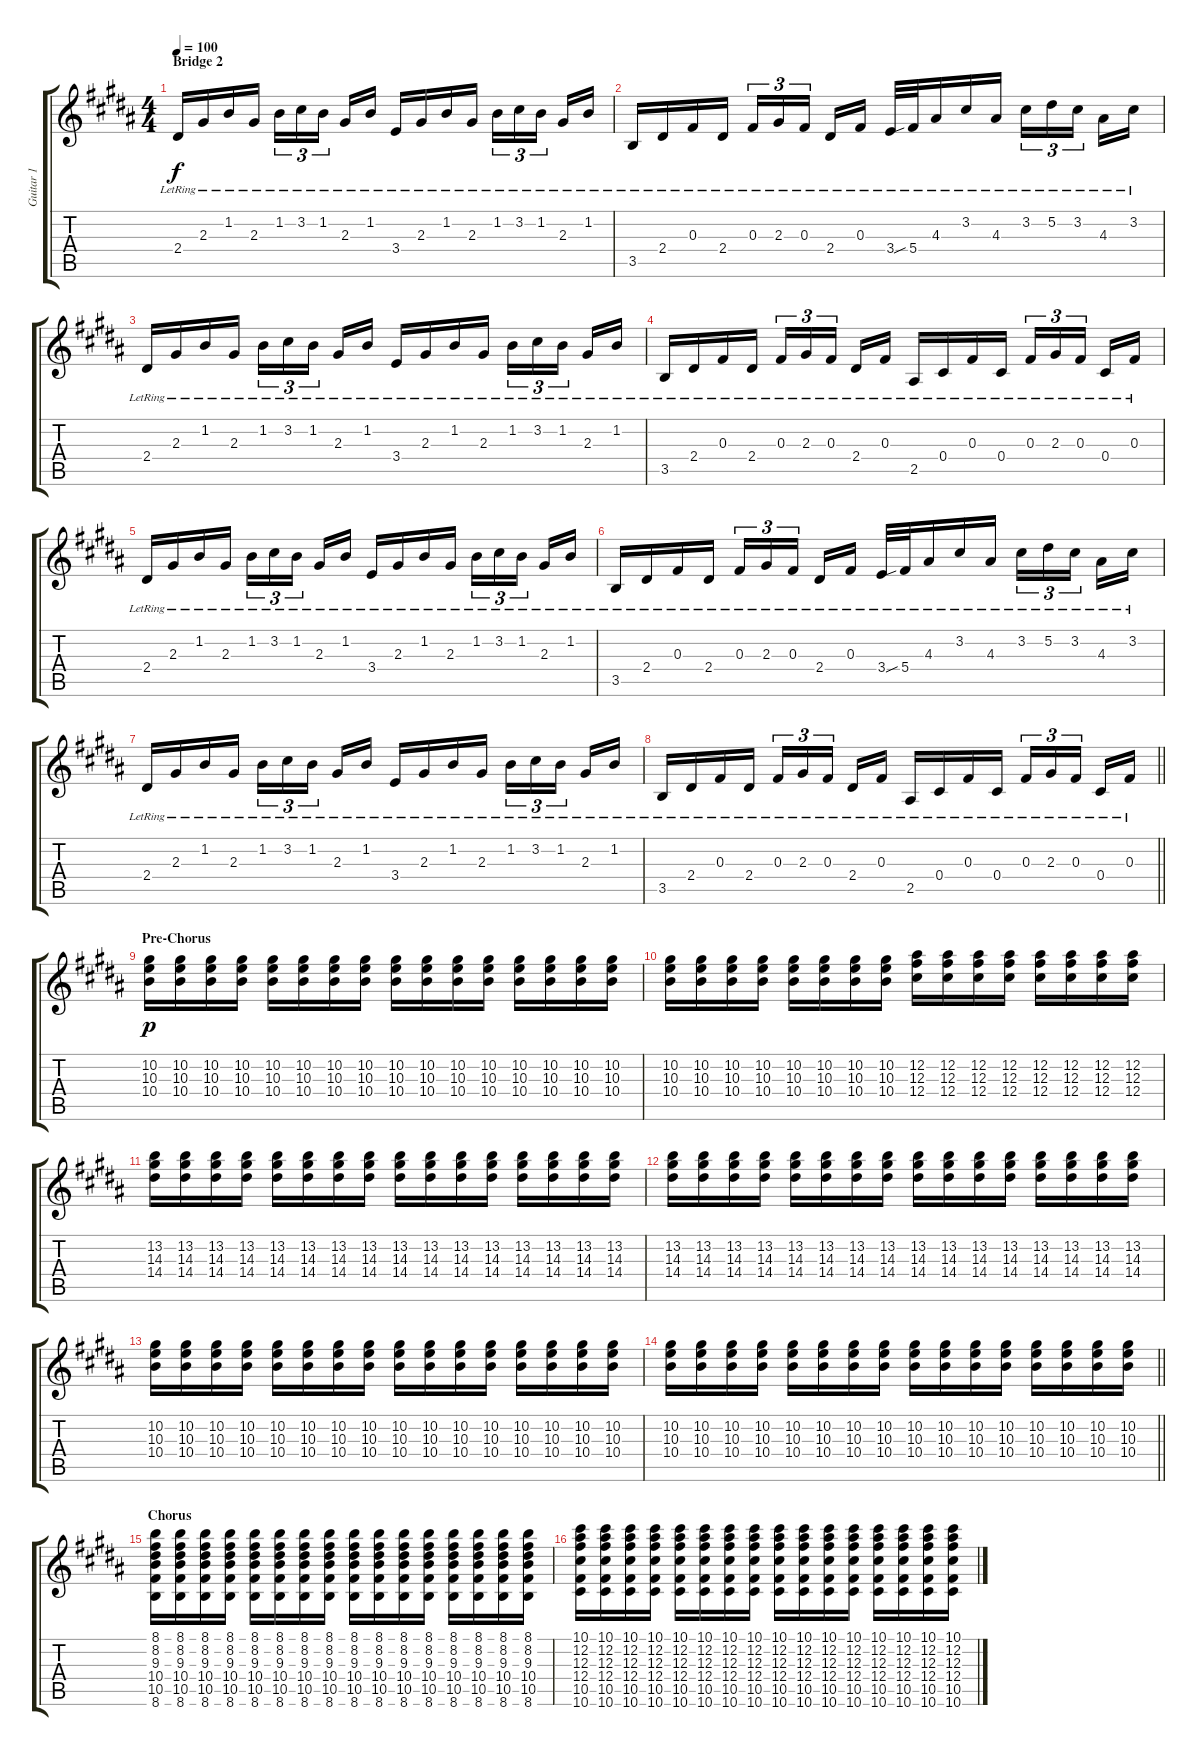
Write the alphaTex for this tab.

\track ("Guitar 1" "Guitar 1") {instrument acousticguitarnylon}
\staff {score tabs}
\tuning (Eb4 Bb3 Gb3 Db3 Ab2 Eb2) {hide}
\ts (4 4)
\section ("" "Bridge 2")
\tempo 100
\clef g2
\ks b
2.4{lr}.16{dy f} 2.3{lr}.16 1.2{lr}.16 2.3{lr}.16 1.2{lr}.16{tu (3 2)} 3.2{lr}.16{tu (3 2)} 1.2{lr}.16{tu (3 2) beam splitsecondary} 2.3{lr}.16 1.2{lr}.16 3.4{lr}.16 2.3{lr}.16 1.2{lr}.16 2.3{lr}.16 1.2{lr}.16{tu (3 2)} 3.2{lr}.16{tu (3 2)} 1.2{lr}.16{tu (3 2) beam splitsecondary} 2.3{lr}.16 1.2{lr}.16 |
3.5{lr}.16 2.4{lr}.16 0.3{lr}.16 2.4{lr}.16 0.3{lr}.16{tu (3 2)} 2.3{lr}.16{tu (3 2)} 0.3{lr}.16{tu (3 2) beam splitsecondary} 2.4{lr}.16 0.3{lr}.16 3.4{lr}.32 5.4{sib lr}.32 4.3{lr}.16 3.2{lr}.16 4.3{lr}.16 3.2{lr}.16{tu (3 2)} 5.2{lr}.16{tu (3 2)} 3.2{lr}.16{tu (3 2) beam splitsecondary} 4.3{lr}.16 3.2{lr}.16 |
2.4{lr}.16 2.3{lr}.16 1.2{lr}.16 2.3{lr}.16 1.2{lr}.16{tu (3 2)} 3.2{lr}.16{tu (3 2)} 1.2{lr}.16{tu (3 2) beam splitsecondary} 2.3{lr}.16 1.2{lr}.16 3.4{lr}.16 2.3{lr}.16 1.2{lr}.16 2.3{lr}.16 1.2{lr}.16{tu (3 2)} 3.2{lr}.16{tu (3 2)} 1.2{lr}.16{tu (3 2) beam splitsecondary} 2.3{lr}.16 1.2{lr}.16 |
3.5{lr}.16 2.4{lr}.16 0.3{lr}.16 2.4{lr}.16 0.3{lr}.16{tu (3 2)} 2.3{lr}.16{tu (3 2)} 0.3{lr}.16{tu (3 2) beam splitsecondary} 2.4{lr}.16 0.3{lr}.16 2.5{lr}.16 0.4{lr}.16 0.3{lr}.16 0.4{lr}.16 0.3{lr}.16{tu (3 2)} 2.3{lr}.16{tu (3 2)} 0.3{lr}.16{tu (3 2) beam splitsecondary} 0.4{lr}.16 0.3{lr}.16 |
2.4{lr}.16 2.3{lr}.16 1.2{lr}.16 2.3{lr}.16 1.2{lr}.16{tu (3 2)} 3.2{lr}.16{tu (3 2)} 1.2{lr}.16{tu (3 2) beam splitsecondary} 2.3{lr}.16 1.2{lr}.16 3.4{lr}.16 2.3{lr}.16 1.2{lr}.16 2.3{lr}.16 1.2{lr}.16{tu (3 2)} 3.2{lr}.16{tu (3 2)} 1.2{lr}.16{tu (3 2) beam splitsecondary} 2.3{lr}.16 1.2{lr}.16 |
3.5{lr}.16 2.4{lr}.16 0.3{lr}.16 2.4{lr}.16 0.3{lr}.16{tu (3 2)} 2.3{lr}.16{tu (3 2)} 0.3{lr}.16{tu (3 2) beam splitsecondary} 2.4{lr}.16 0.3{lr}.16 3.4{lr}.32 5.4{sib lr}.32 4.3{lr}.16 3.2{lr}.16 4.3{lr}.16 3.2{lr}.16{tu (3 2)} 5.2{lr}.16{tu (3 2)} 3.2{lr}.16{tu (3 2) beam splitsecondary} 4.3{lr}.16 3.2{lr}.16 |
2.4{lr}.16 2.3{lr}.16 1.2{lr}.16 2.3{lr}.16 1.2{lr}.16{tu (3 2)} 3.2{lr}.16{tu (3 2)} 1.2{lr}.16{tu (3 2) beam splitsecondary} 2.3{lr}.16 1.2{lr}.16 3.4{lr}.16 2.3{lr}.16 1.2{lr}.16 2.3{lr}.16 1.2{lr}.16{tu (3 2)} 3.2{lr}.16{tu (3 2)} 1.2{lr}.16{tu (3 2) beam splitsecondary} 2.3{lr}.16 1.2{lr}.16 |
\barLineRight lightlight
3.5{lr}.16 2.4{lr}.16 0.3{lr}.16 2.4{lr}.16 0.3{lr}.16{tu (3 2)} 2.3{lr}.16{tu (3 2)} 0.3{lr}.16{tu (3 2) beam splitsecondary} 2.4{lr}.16 0.3{lr}.16 2.5{lr}.16 0.4{lr}.16 0.3{lr}.16 0.4{lr}.16 0.3{lr}.16{tu (3 2)} 2.3{lr}.16{tu (3 2)} 0.3{lr}.16{tu (3 2) beam splitsecondary} 0.4{lr}.16 0.3{lr}.16 |
\section ("" "Pre-Chorus")
(10.2 10.3 10.4).16{dy p volume 14 instrument electricguitarclean} (10.2 10.3 10.4).16 (10.2 10.3 10.4).16 (10.2 10.3 10.4).16 (10.2 10.3 10.4).16 (10.2 10.3 10.4).16 (10.2 10.3 10.4).16 (10.2 10.3 10.4).16 (10.2 10.3 10.4).16 (10.2 10.3 10.4).16 (10.2 10.3 10.4).16 (10.2 10.3 10.4).16 (10.2 10.3 10.4).16 (10.2 10.3 10.4).16 (10.2 10.3 10.4).16 (10.2 10.3 10.4).16 |
(10.2 10.3 10.4).16 (10.2 10.3 10.4).16 (10.2 10.3 10.4).16 (10.2 10.3 10.4).16 (10.2 10.3 10.4).16 (10.2 10.3 10.4).16 (10.2 10.3 10.4).16 (10.2 10.3 10.4).16 (12.2 12.3 12.4).16 (12.2 12.3 12.4).16 (12.2 12.3 12.4).16 (12.2 12.3 12.4).16 (12.2 12.3 12.4).16 (12.2 12.3 12.4).16 (12.2 12.3 12.4).16 (12.2 12.3 12.4).16 |
(13.2 14.3 14.4).16 (13.2 14.3 14.4).16 (13.2 14.3 14.4).16 (13.2 14.3 14.4).16 (13.2 14.3 14.4).16 (13.2 14.3 14.4).16 (13.2 14.3 14.4).16 (13.2 14.3 14.4).16 (13.2 14.3 14.4).16 (13.2 14.3 14.4).16 (13.2 14.3 14.4).16 (13.2 14.3 14.4).16 (13.2 14.3 14.4).16 (13.2 14.3 14.4).16 (13.2 14.3 14.4).16 (13.2 14.3 14.4).16 |
(13.2 14.3 14.4).16 (13.2 14.3 14.4).16 (13.2 14.3 14.4).16 (13.2 14.3 14.4).16 (13.2 14.3 14.4).16 (13.2 14.3 14.4).16 (13.2 14.3 14.4).16 (13.2 14.3 14.4).16 (13.2 14.3 14.4).16 (13.2 14.3 14.4).16 (13.2 14.3 14.4).16 (13.2 14.3 14.4).16 (13.2 14.3 14.4).16 (13.2 14.3 14.4).16 (13.2 14.3 14.4).16 (13.2 14.3 14.4).16 |
(10.2 10.3 10.4).16{volume 14} (10.2 10.3 10.4).16 (10.2 10.3 10.4).16 (10.2 10.3 10.4).16 (10.2 10.3 10.4).16 (10.2 10.3 10.4).16 (10.2 10.3 10.4).16 (10.2 10.3 10.4).16 (10.2 10.3 10.4).16 (10.2 10.3 10.4).16 (10.2 10.3 10.4).16 (10.2 10.3 10.4).16 (10.2 10.3 10.4).16 (10.2 10.3 10.4).16 (10.2 10.3 10.4).16 (10.2 10.3 10.4).16 |
\barLineRight lightlight
(10.2 10.3 10.4).16{volume 14} (10.2 10.3 10.4).16 (10.2 10.3 10.4).16 (10.2 10.3 10.4).16 (10.2 10.3 10.4).16 (10.2 10.3 10.4).16 (10.2 10.3 10.4).16 (10.2 10.3 10.4).16 (10.2 10.3 10.4).16 (10.2 10.3 10.4).16 (10.2 10.3 10.4).16 (10.2 10.3 10.4).16 (10.2 10.3 10.4).16 (10.2 10.3 10.4).16 (10.2 10.3 10.4).16 (10.2 10.3 10.4).16 |
\section ("" "Chorus")
(8.1 8.2 9.3 10.4 10.5 8.6).16 (8.1 8.2 9.3 10.4 10.5 8.6).16 (8.1 8.2 9.3 10.4 10.5 8.6).16 (8.1 8.2 9.3 10.4 10.5 8.6).16 (8.1 8.2 9.3 10.4 10.5 8.6).16 (8.1 8.2 9.3 10.4 10.5 8.6).16 (8.1 8.2 9.3 10.4 10.5 8.6).16 (8.1 8.2 9.3 10.4 10.5 8.6).16 (8.1 8.2 9.3 10.4 10.5 8.6).16 (8.1 8.2 9.3 10.4 10.5 8.6).16 (8.1 8.2 9.3 10.4 10.5 8.6).16 (8.1 8.2 9.3 10.4 10.5 8.6).16 (8.1 8.2 9.3 10.4 10.5 8.6).16 (8.1 8.2 9.3 10.4 10.5 8.6).16 (8.1 8.2 9.3 10.4 10.5 8.6).16 (8.1 8.2 9.3 10.4 10.5 8.6).16 |
(10.1 12.2 12.3 12.4 10.5 10.6).16 (10.1 12.2 12.3 12.4 10.5 10.6).16 (10.1 12.2 12.3 12.4 10.5 10.6).16 (10.1 12.2 12.3 12.4 10.5 10.6).16 (10.1 12.2 12.3 12.4 10.5 10.6).16 (10.1 12.2 12.3 12.4 10.5 10.6).16 (10.1 12.2 12.3 12.4 10.5 10.6).16 (10.1 12.2 12.3 12.4 10.5 10.6).16 (10.1 12.2 12.3 12.4 10.5 10.6).16 (10.1 12.2 12.3 12.4 10.5 10.6).16 (10.1 12.2 12.3 12.4 10.5 10.6).16 (10.1 12.2 12.3 12.4 10.5 10.6).16 (10.1 12.2 12.3 12.4 10.5 10.6).16 (10.1 12.2 12.3 12.4 10.5 10.6).16 (10.1 12.2 12.3 12.4 10.5 10.6).16 (10.1 12.2 12.3 12.4 10.5 10.6).16
